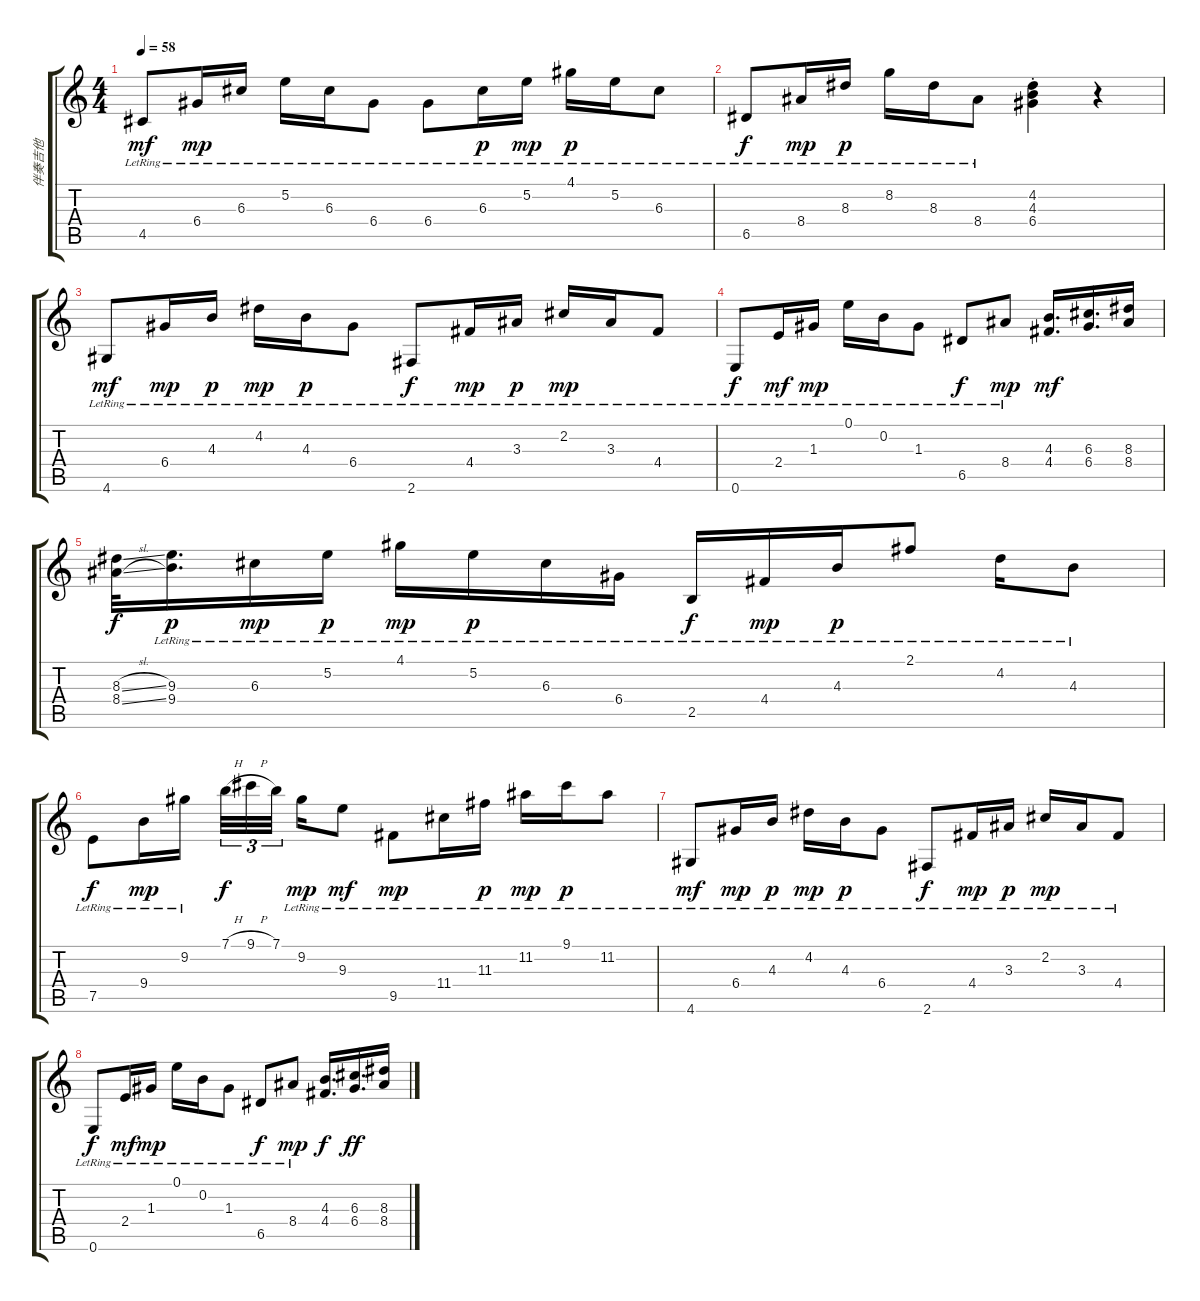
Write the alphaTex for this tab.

\track ("伴奏吉他" "伴奏吉他") {instrument acousticguitarsteel}
\staff {score tabs}
\tuning (E4 B3 G3 D3 A2 E2) {hide}
\ts (4 4)
\tempo 58
\clef g2
\ks c
4.5{lr}.8{dy mf} 6.4{lr}.16{dy mp} 6.3{lr}.16 5.2{lr}.16 6.3{lr}.16 6.4{lr}.8 6.4{lr}.8 6.3{lr}.16{dy p} 5.2{lr}.16{dy mp} 4.1{lr}.16{dy p} 5.2{lr}.16 6.3{lr}.8 |
6.5{lr}.8{dy f} 8.4{lr}.16{dy mp} 8.3{lr}.16{dy p} 8.2{lr}.16 8.3{lr}.16 8.4{lr}.8 (4.2{st} 4.3{st} 6.4{st}).4 r.4 |
4.6{lr}.8{dy mf} 6.4{lr}.16{dy mp} 4.3{lr}.16{dy p} 4.2{lr}.16{dy mp} 4.3{lr}.16{dy p} 6.4{lr}.8 2.6{lr}.8{dy f} 4.4{lr}.16{dy mp} 3.3{lr}.16{dy p} 2.2{lr}.16{dy mp} 3.3{lr}.16 4.4{lr}.8 |
0.6{lr}.8{dy f} 2.4{lr}.16{dy mf} 1.3{lr}.16{dy mp} 0.1{lr}.16 0.2{lr}.16 1.3{lr}.8 6.5{lr}.8{dy f} 8.4{lr}.8{dy mp} (4.3 4.4).16{d dy mf} (6.3 6.4).16{d} (8.3 8.4).16 |
(8.3{sl} 8.4{sl}).32{dy f} (9.3 9.4{lr}).16{d dy p} 6.3{lr}.16{dy mp} 5.2{lr}.16{dy p} 4.1{lr}.16{dy mp} 5.2{lr}.16{dy p} 6.3{lr}.16 6.4{lr}.16 2.5{lr}.16{dy f} 4.4{lr}.16{dy mp} 4.3{lr}.16{dy p} 2.1{lr}.8 4.2{lr}.16 4.3{lr}.8 |
7.5{lr}.8{dy f} 9.4{lr}.16{dy mp} 9.2{lr}.16 7.1{h}.32{tu (3 2) dy f} 9.1{h}.32{tu (3 2)} 7.1.32{tu (3 2) beam splitsecondary} 9.2{lr}.16{dy mp} 9.3{lr}.8{dy mf} 9.5{lr}.8{dy mp} 11.4{lr}.16 11.3{lr}.16{dy p} 11.2{lr}.16{dy mp} 9.1{lr}.16{dy p} 11.2{lr}.8 |
4.6{lr}.8{dy mf} 6.4{lr}.16{dy mp} 4.3{lr}.16{dy p} 4.2{lr}.16{dy mp} 4.3{lr}.16{dy p} 6.4{lr}.8 2.6{lr}.8{dy f} 4.4{lr}.16{dy mp} 3.3{lr}.16{dy p} 2.2{lr}.16{dy mp} 3.3{lr}.16 4.4{lr}.8 |
0.6{lr}.8{dy f} 2.4{lr}.16{dy mf} 1.3{lr}.16{dy mp} 0.1{lr}.16 0.2{lr}.16 1.3{lr}.8 6.5{lr}.8{dy f} 8.4{lr}.8{dy mp} (4.3 4.4).16{d dy f} (6.3 6.4).16{d dy ff} (8.3 8.4).16
